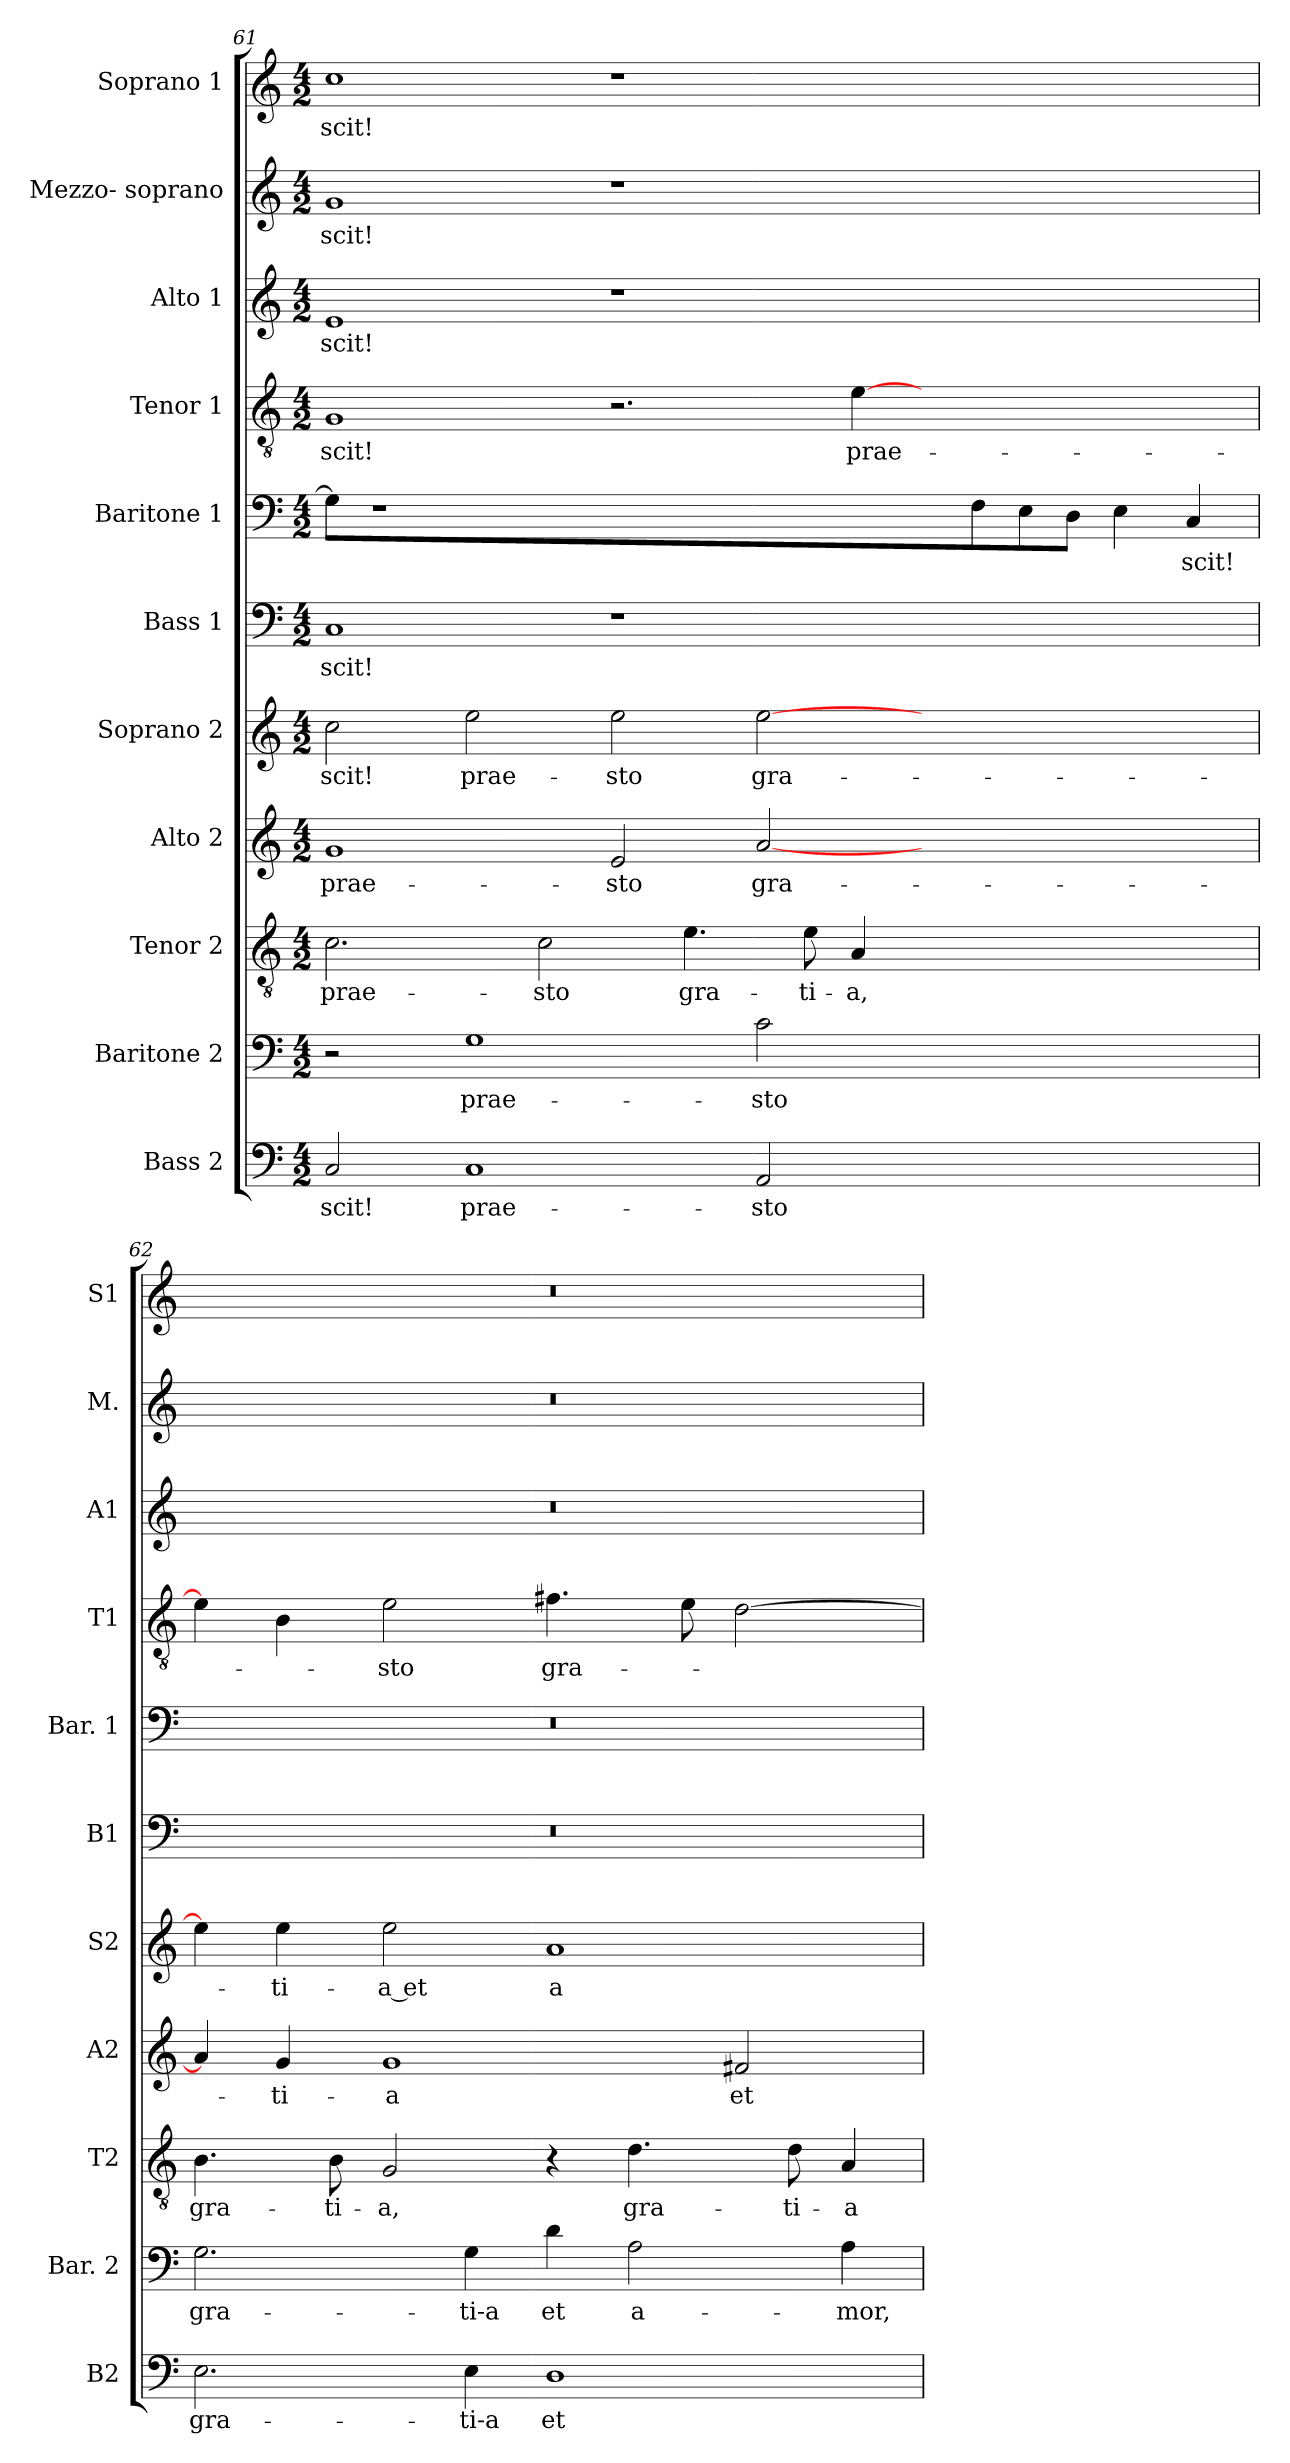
**kern	**text	**kern	**text	**kern	**text	**kern	**text	**kern	**text	**kern	**text	**kern	**text	**kern	**text	**kern	**text	**kern	**text	**kern	**text
*part11	*part11	*part10	*part10	*part9	*part9	*part8	*part8	*part7	*part7	*part6	*part6	*part5	*part5	*part4	*part4	*part3	*part3	*part2	*part2	*part1	*part1
*staff11	*staff11	*staff10	*staff10	*staff9	*staff9	*staff8	*staff8	*staff7	*staff7	*staff6	*staff6	*staff5	*staff5	*staff4	*staff4	*staff3	*staff3	*staff2	*staff2	*staff1	*staff1
*I"Bass 2	*	*I"Baritone 2	*	*I"Tenor 2	*	*I"Alto 2	*	*I"Soprano 2	*	*I"Bass 1	*	*I"Baritone 1	*	*I"Tenor 1	*	*I"Alto 1	*	*I"Mezzo-  soprano	*	*I"Soprano 1	*
*I'B2	*	*I'Bar. 2	*	*I'T2	*	*I'A2	*	*I'S2	*	*I'B1	*	*I'Bar. 1	*	*I'T1	*	*I'A1	*	*I'M.	*	*I'S1	*
*clefF4	*	*clefF4	*	*clefGv2	*	*clefG2	*	*clefG2	*	*clefF4	*	*clefF4	*	*clefGv2	*	*clefG2	*	*clefG2	*	*clefG2	*
*M4/2	*	*M4/2	*	*M4/2	*	*M4/2	*	*M4/2	*	*M4/2	*	*M4/2	*	*M4/2	*	*M4/2	*	*M4/2	*	*M4/2	*
=61	=61	=61	=61	=61	=61	=61	=61	=61	=61	=61	=61	=61	=61	=61	=61	=61	=61	=61	=61	=61	=61
!	!LO:LY:b:cj	!	!	!	!LO:LY:b:cj	!	!LO:LY:b:cj	!	!LO:LY:b:cj	!	!LO:LY:b:cj	!	!	!	!LO:LY:b:cj	!	!LO:LY:b:cj	!	!LO:LY:b:cj	!	!LO:LY:b:cj
2C/	-scit!	2r	.	2.c\	prae-	1g	prae-	2cc\	-scit!	1C	-scit!	8G\L]	.	1G	-scit!	1e	-scit!	1g	-scit!	1cc	-scit!
!	!	!	!	!	!	!	!	!	!	!	!	!LO:N:vis=1	!	!	!	!	!	!	!	!	!
.	.	.	.	.	.	.	.	.	.	.	.	0r	.	.	.	.	.	.	.	.	.
!	!LO:LY:b:cj	!	!LO:LY:b:cj	!	!	!	!	!	!LO:LY:b:cj	!	!	!	!	!	!	!	!	!	!	!	!
1C	prae-	1G	prae-	.	.	.	.	2ee\	prae-	.	.	.	.	.	.	.	.	.	.	.	.
!	!	!	!	!	!LO:LY:b:cj	!	!	!	!	!	!	!	!	!	!	!	!	!	!	!	!
.	.	.	.	2c\	-sto	.	.	.	.	.	.	.	.	.	.	.	.	.	.	.	.
!	!	!	!	!	!	!	!LO:LY:b:cj	!	!LO:LY:b:cj	!LO:N:vis=1	!	!	!	!	!	!LO:N:vis=1	!	!LO:N:vis=1	!	!LO:N:vis=1	!
.	.	.	.	.	.	2e/	-sto	2ee\	-sto	0r	.	.	.	2.r	.	0r	.	0r	.	0r	.
!	!	!	!	!	!LO:LY:b:cj	!	!	!	!	!	!	!	!	!	!	!	!	!	!	!	!
.	.	.	.	4.e\	gra-	.	.	.	.	.	.	.	.	.	.	.	.	.	.	.	.
!	!LO:LY:b:cj	!	!LO:LY:b:cj	!	!	!	!LO:LY:b	!	!LO:LY:b	!	!	!	!	!	!	!	!	!	!	!	!
2AA/	-sto	2c\	-sto	.	.	[<2a/	gra-	[>2ee\	gra-	.	.	.	.	.	.	.	.	.	.	.	.
!	!	!	!	!	!LO:LY:b:cj	!	!	!	!	!	!	!	!	!	!	!	!	!	!	!	!
.	.	.	.	8e\	-ti-	.	.	.	.	.	.	.	.	.	.	.	.	.	.	.	.
!	!	!	!	!	!LO:LY:b:cj	!	!	!	!	!	!	!	!	!	!LO:LY:b	!	!	!	!	!	!
.	.	.	.	4A/	-a,	.	.	.	.	.	.	.	.	[>4e\	prae-	.	.	.	.	.	.
1ryy	.	1ryy	.	1ryy	.	1ryy	.	1ryy	.	.	.	.	.	1ryy	.	.	.	.	.	.	.
.	.	.	.	.	.	.	.	.	.	.	.	8F\	.	.	.	.	.	.	.	.	.
.	.	.	.	.	.	.	.	.	.	.	.	8E\	.	.	.	.	.	.	.	.	.
.	.	.	.	.	.	.	.	.	.	.	.	8D\J	.	.	.	.	.	.	.	.	.
.	.	.	.	.	.	.	.	.	.	.	.	4E\	.	.	.	.	.	.	.	.	.
!	!	!	!	!	!	!	!	!	!	!	!	!	!LO:LY:b:cj	!	!	!	!	!	!	!	!
.	.	.	.	.	.	.	.	.	.	.	.	4C/	-scit!	.	.	.	.	.	.	.	.
=62	=62	=62	=62	=62	=62	=62	=62	=62	=62	=62	=62	=62	=62	=62	=62	=62	=62	=62	=62	=62	=62
!	!LO:LY:b:cj	!	!LO:LY:b:cj	!	!LO:LY:b:cj	!	!	!	!	!	!	!	!	!	!	!	!	!	!	!	!
2.E\	gra-	2.G\	gra-	4.B\	gra-	4a/]	.	4ee\]	.	0r	.	0r	.	4e\]	.	0r	.	0r	.	0r	.
!	!	!	!	!	!	!	!LO:LY:b:cj	!	!LO:LY:b:cj	!	!	!	!	!	!	!	!	!	!	!	!
.	.	.	.	.	.	4g/	-ti-	4ee\	-ti-	.	.	.	.	4B\	.	.	.	.	.	.	.
!	!	!	!	!	!LO:LY:b:cj	!	!	!	!	!	!	!	!	!	!	!	!	!	!	!	!
.	.	.	.	8B\	-ti-	.	.	.	.	.	.	.	.	.	.	.	.	.	.	.	.
!	!	!	!	!	!LO:LY:b:cj	!	!LO:LY:b:rj	!	!LO:LY:b:rj	!	!	!	!	!	!LO:LY:b:cj	!	!	!	!	!	!
.	.	.	.	2G/	-a,	1g	-a	2ee\	-a et	.	.	.	.	2e\	-sto	.	.	.	.	.	.
!	!LO:LY:b	!	!LO:LY:b	!	!	!	!	!	!	!	!	!	!	!	!	!	!	!	!	!	!
4E\	-ti-a	4G\	-ti-a	.	.	.	.	.	.	.	.	.	.	.	.	.	.	.	.	.	.
!	!LO:LY:b	!	!LO:LY:b	!	!	!	!	!	!LO:LY:b:cj	!	!	!	!	!	!LO:LY:b	!	!	!	!	!	!
1D	et	4d\	et	4r	.	.	.	1a	a-	.	.	.	.	4.f#X\	gra-	.	.	.	.	.	.
!	!	!	!LO:LY:b:cj	!	!LO:LY:b:cj	!	!	!	!	!	!	!	!	!	!	!	!	!	!	!	!
.	.	2A\	a-	4.d\	gra-	.	.	.	.	.	.	.	.	.	.	.	.	.	.	.	.
.	.	.	.	.	.	.	.	.	.	.	.	.	.	8e\	.	.	.	.	.	.	.
!	!	!	!	!	!	!	!LO:LY:b:cj	!	!	!	!	!	!	!	!	!	!	!	!	!	!
.	.	.	.	.	.	2f#X/	et	.	.	.	.	.	.	[<2d\	.	.	.	.	.	.	.
!	!	!	!	!	!LO:LY:b	!	!	!	!	!	!	!	!	!	!	!	!	!	!	!	!
.	.	.	.	8d\	-ti-	.	.	.	.	.	.	.	.	.	.	.	.	.	.	.	.
!	!	!	!LO:LY:b:cj	!	!LO:LY:b:rj	!	!	!	!	!	!	!	!	!	!	!	!	!	!	!	!
.	.	4A\	-mor,	4A/	-a	.	.	.	.	.	.	.	.	.	.	.	.	.	.	.	.
=	=	=	=	=	=	=	=	=	=	=	=	=	=	=	=	=	=	=	=	=	=
*-	*-	*-	*-	*-	*-	*-	*-	*-	*-	*-	*-	*-	*-	*-	*-	*-	*-	*-	*-	*-	*-
